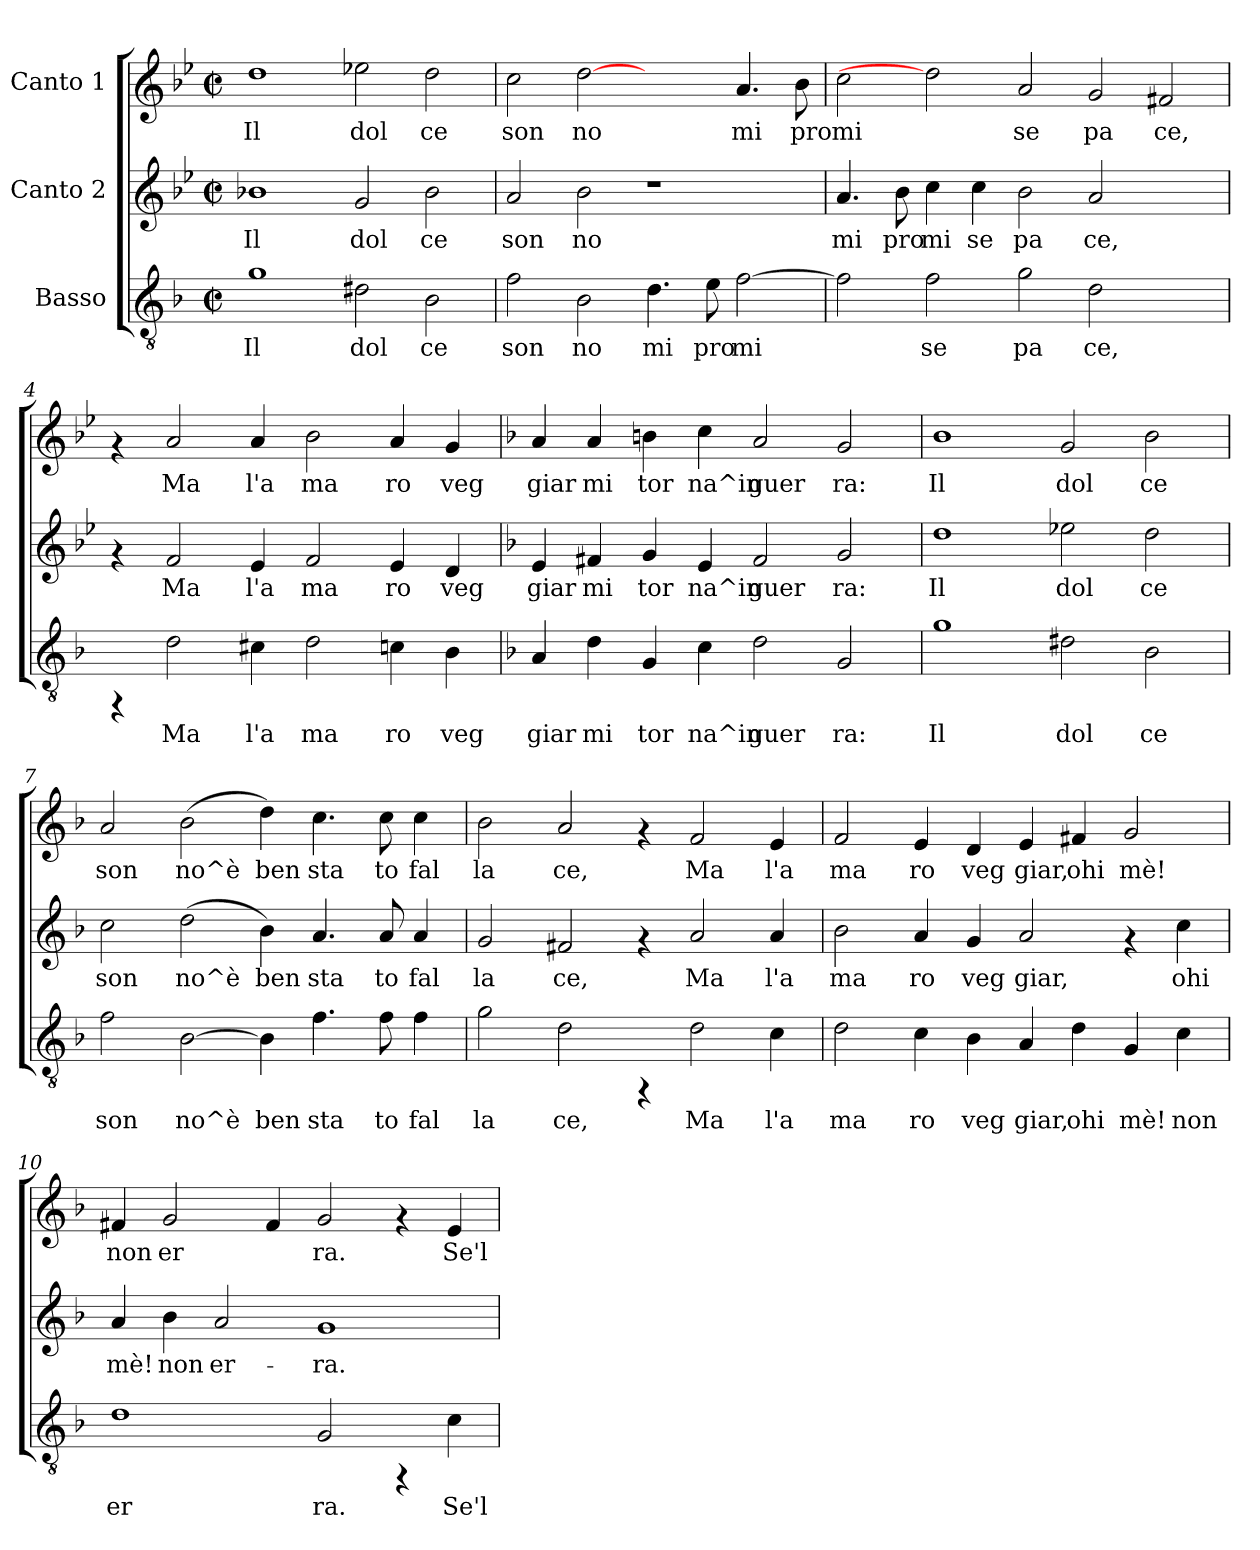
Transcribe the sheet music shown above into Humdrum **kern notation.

**kern	**text	**kern	**text	**kern	**text
*part3	*part3	*part2	*part2	*part1	*part1
*staff3	*staff3	*staff2	*staff2	*staff1	*staff1
*I"Basso	*	*I"Canto 2	*	*I"Canto 1	*
!!LO:PB:g=z
*stria5	*	*stria5	*	*stria5	*
*clefGv2	*	*clefG2	*	*clefG2	*
*ITrd-3c-5	*	*	*	*	*
*k[b-e-]	*	*k[b-e-]	*	*k[b-e-]	*
*B-:	*	*B-:	*	*B-:	*
*M2/2	*	*M2/2	*	*M2/2	*
*met(c|)	*	*met(c|)	*	*met(c|)	*
=1	=1	=1	=1	=1	=1
!	!LO:LY:b:cj	!	!LO:LY:b:cj	!	!LO:LY:b:cj
1cc	Il	1b-X	Il	1dd	Il
!	!LO:LY:b:cj	!	!LO:LY:b:cj	!	!LO:LY:b:cj
2g#X\	dol	2g/	dol	2ee-X\	dol
!	!LO:LY:b:cj	!	!LO:LY:b:cj	!	!LO:LY:b:cj
2e-\	ce	2b-\	ce	2dd\	ce
=2	=2	=2	=2	=2	=2
!	!LO:LY:b:cj	!	!LO:LY:b:cj	!	!LO:LY:b:cj
2b-\	son	2a/	son	2cc\	son
!	!LO:LY:b:cj	!	!LO:LY:b:cj	!	!LO:LY:b:cj
2e-\	no	2b-\	no	[2dd	no
!	!LO:LY:b:cj	!	!	!	!
4.g\	mi	1r	.	2ryy	.
!	!LO:LY:b:cj	!	!	!	!
8a\	pro	.	.	.	.
!	!LO:LY:b:cj	!	!	!	!LO:LY:b:cj
[>2b-\	mi	.	.	4.a/	mi
!	!	!	!	!	!LO:LY:b:cj
.	.	.	.	8b-\	pro
=3	=3	=3	=3	=3	=3
!	!LO:LY:b:cj	!	!LO:LY:b:cj	!	!LO:LY:b:cj
2b-\]	.	4.a/	mi	2cc\	mi
!	!	!	!LO:LY:b:cj	!	!
.	.	8b-\	pro	.	.
!	!LO:LY:b:cj	!	!LO:LY:b:cj	!	!
2b-\	se	4cc\	mi	2dd]	.
!	!	!	!LO:LY:b:cj	!	!
.	.	4cc\	se	.	.
!	!LO:LY:b:cj	!	!LO:LY:b:cj	!	!LO:LY:b:cj
2cc\	pa	2b-\	pa	2a/	se
!	!LO:LY:b:cj	!	!LO:LY:b:cj	!	!LO:LY:b:cj
2g\	ce,	2a/	ce,	2g/	pa
!	!	!	!	!	!LO:LY:b:cj
2ryy	.	2ryy	.	2f#X/	ce,
=4	=4	=4	=4	=4	=4
4rFF	.	4rf	.	4rf	.
!	!LO:LY:b:cj	!	!LO:LY:b:cj	!	!LO:LY:b:cj
2g\	Ma	2f/	Ma	2a/	Ma
!	!LO:LY:b:cj	!	!LO:LY:b:cj	!	!LO:LY:b:cj
4f#X\	l'a	4e-/	l'a	4a/	l'a
!	!LO:LY:b:cj	!	!LO:LY:b:cj	!	!LO:LY:b:cj
2g\	ma	2f/	ma	2b-\	ma
!	!LO:LY:b:cj	!	!LO:LY:b:cj	!	!LO:LY:b:cj
4f\	ro	4e-/	ro	4a/	ro
!	!LO:LY:b:cj	!	!LO:LY:b:cj	!	!LO:LY:b:cj
4e-\	veg	4d/	veg	4g/	veg
!!LO:LB:g=z
=5	=5	=5	=5	=5	=5
*	*	*k[b-]	*	*k[b-]	*
*	*	*F:	*	*F:	*
!	!LO:LY:b:cj	!	!LO:LY:b:cj	!	!LO:LY:b:cj
4d/	giar	4e/	giar	4a/	giar
!	!LO:LY:b:cj	!	!LO:LY:b:cj	!	!LO:LY:b:cj
4g\	mi	4f#X/	mi	4a/	mi
!	!LO:LY:b:cj	!	!LO:LY:b:cj	!	!LO:LY:b:cj
4c/	tor	4g/	tor	4bn\	tor
!	!LO:LY:b:cj	!	!LO:LY:b:cj	!	!LO:LY:b:cj
4f\	na^in	4e/	na^in	4cc\	na^in
!	!LO:LY:b:cj	!	!LO:LY:b:cj	!	!LO:LY:b:cj
2g\	guer	2f#/	guer	2a/	guer
!	!LO:LY:b:cj	!	!LO:LY:b:cj	!	!LO:LY:b:cj
2c/	ra:	2g/	ra:	2g/	ra:
=6	=6	=6	=6	=6	=6
!	!LO:LY:b:cj	!	!LO:LY:b:cj	!	!LO:LY:b:cj
1cc	Il	1dd	Il	1b-	Il
!	!LO:LY:b:cj	!	!LO:LY:b:cj	!	!LO:LY:b:cj
2g#X\	dol	2ee-X\	dol	2g/	dol
!	!LO:LY:b:cj	!	!LO:LY:b:cj	!	!LO:LY:b:cj
2e-\	ce	2dd\	ce	2b-\	ce
=7	=7	=7	=7	=7	=7
!	!LO:LY:b:cj	!	!LO:LY:b:cj	!	!LO:LY:b:cj
2b-\	son	2cc\	son	2a/	son
!	!LO:LY:b:cj	!	!LO:LY:b:cj	!	!LO:LY:b:cj
[<2e-\	no^è	(<2dd\	no^è	(<2b-\	no^è
!	!LO:LY:b:cj	!	!LO:LY:b:cj	!	!LO:LY:b:cj
4e-\]	ben	4b-\)	ben	4dd\)	ben
!	!LO:LY:b:cj	!	!LO:LY:b:cj	!	!LO:LY:b:cj
4.b-\	sta	4.a/	sta	4.cc\	sta
!	!LO:LY:b:cj	!	!LO:LY:b:cj	!	!LO:LY:b:cj
8b-\	to	8a/	to	8cc\	to
!	!LO:LY:b:cj	!	!LO:LY:b:cj	!	!LO:LY:b:cj
4b-\	fal	4a/	fal	4cc\	fal
=8	=8	=8	=8	=8	=8
!	!LO:LY:b:cj	!	!LO:LY:b:cj	!	!LO:LY:b:cj
2cc\	la	2g/	la	2b-\	la
!	!LO:LY:b:cj	!	!LO:LY:b:cj	!	!LO:LY:b:cj
2g\	ce,	2f#X/	ce,	2a/	ce,
4rFF	.	4rf	.	4rf	.
!	!LO:LY:b:cj	!	!LO:LY:b:cj	!	!LO:LY:b:cj
2g\	Ma	2a/	Ma	2f/	Ma
!	!LO:LY:b:cj	!	!LO:LY:b:cj	!	!LO:LY:b:cj
4f\	l'a	4a/	l'a	4e/	l'a
=9	=9	=9	=9	=9	=9
!	!LO:LY:b:cj	!	!LO:LY:b:cj	!	!LO:LY:b:cj
2g\	ma	2b-\	ma	2f/	ma
!	!LO:LY:b:cj	!	!LO:LY:b:cj	!	!LO:LY:b:cj
4f\	ro	4a/	ro	4e/	ro
!	!LO:LY:b:cj	!	!LO:LY:b:cj	!	!LO:LY:b:cj
4e-\	veg	4g/	veg	4d/	veg
!	!LO:LY:b:cj	!	!LO:LY:b:cj	!	!LO:LY:b:cj
4d/	giar,	2a/	giar,	4e/	giar,
!	!LO:LY:b:cj	!	!	!	!LO:LY:b:cj
4g\	ohi	.	.	4f#X/	ohi
!	!LO:LY:b:cj	!	!	!	!LO:LY:b:cj
4c/	mè!	4rf	.	2g/	mè!
!	!LO:LY:b:cj	!	!LO:LY:b:cj	!	!
4f\	non	4cc\	ohi	.	.
!!LO:LB:g=z
=10	=10	=10	=10	=10	=10
!	!LO:LY:b:cj	!	!LO:LY:b:cj	!	!LO:LY:b:cj
1g	er	4a/	mè!	4f#X/	non
!	!	!	!LO:LY:b:cj	!	!LO:LY:b:cj
.	.	4b-\	non	2g/	er-
!	!	!	!LO:LY:b:cj	!	!
.	.	2a/	er-	.	.
!	!	!	!	!	!LO:LY:b:cj
.	.	.	.	4f#/	--
!	!LO:LY:b:cj	!	!LO:LY:b:cj	!	!LO:LY:b:cj
2c/	ra.	1g	-ra.	2g/	-ra.
4rFF	.	.	.	4rf	.
!	!LO:LY:b:cj	!	!	!	!LO:LY:b:cj
4f\	Se'l	.	.	4e/	Se'l
=	=	=	=	=	=
*-	*-	*-	*-	*-	*-
